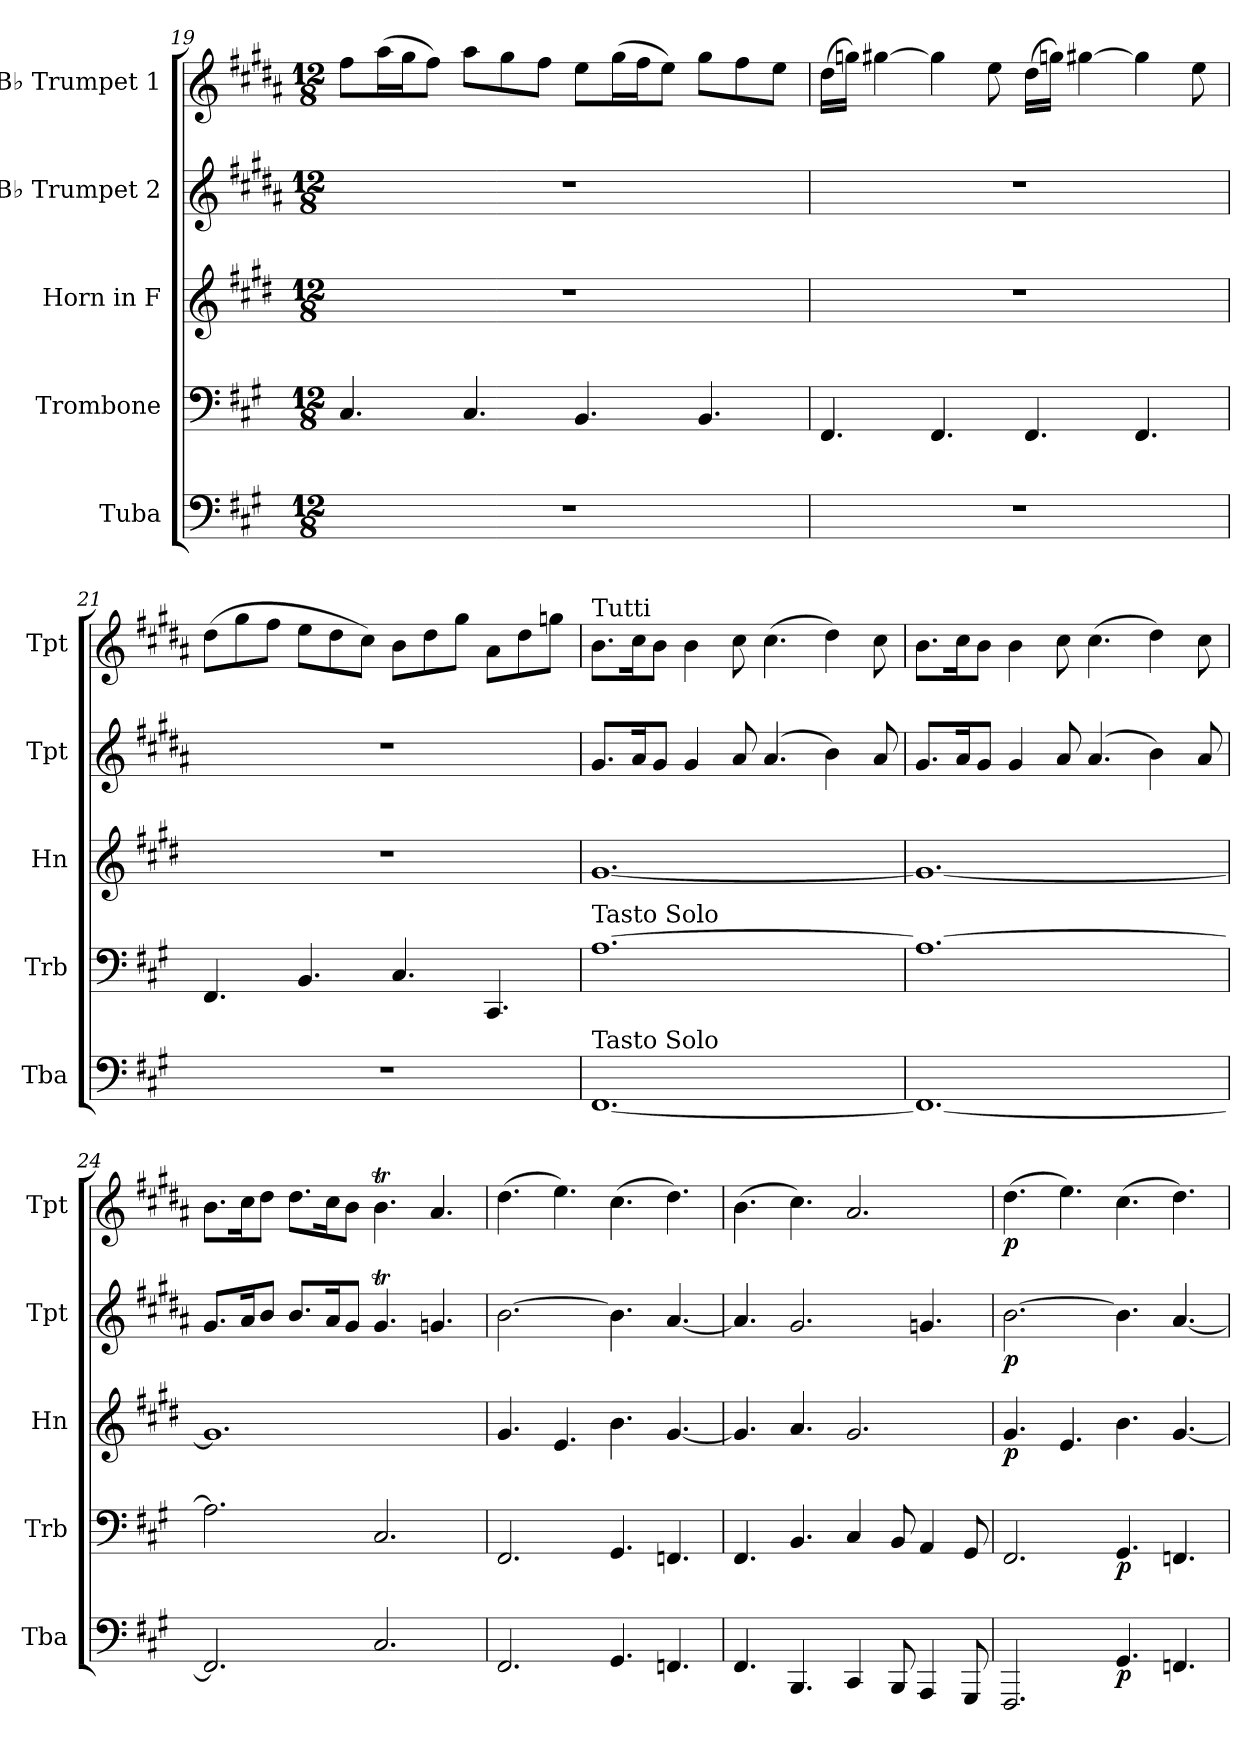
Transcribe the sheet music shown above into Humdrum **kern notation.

**kern	**dynam	**kern	**dynam	**kern	**dynam	**kern	**dynam	**kern	**dynam
*part5	*part5	*part4	*part4	*part3	*part3	*part2	*part2	*part1	*part1
*staff5	*staff5	*staff4	*staff4	*staff3	*staff3	*staff2	*staff2	*staff1	*staff1
*I"Tuba	*	*I"Trombone	*	*I"Horn in F	*	*I"B♭ Trumpet 2	*	*I"B♭ Trumpet 1	*
*I'Tba	*	*I'Trb	*	*I'Hn	*	*I'Tpt	*	*I'Tpt	*
*clefF4	*	*clefF4	*	*clefG2	*	*clefG2	*	*clefG2	*
*	*	*	*	*ITrd4c7	*	*ITrd1c2	*	*ITrd1c2	*
*k[f#c#g#]	*	*k[f#c#g#]	*	*k[f#c#g#]	*	*k[f#c#g#]	*	*k[f#c#g#]	*
*M12/8	*	*M12/8	*	*M12/8	*	*M12/8	*	*M12/8	*
=19	=19	=19	=19	=19	=19	=19	=19	=19	=19
1.r	.	4.C#/	.	1.r	.	1.r	.	8ee\L	.
.	.	.	.	.	.	.	.	(>16gg#\L	.
.	.	.	.	.	.	.	.	16ff#\J	.
.	.	.	.	.	.	.	.	8ee\J)	.
.	.	4.C#/	.	.	.	.	.	8gg#\L	.
.	.	.	.	.	.	.	.	8ff#\	.
.	.	.	.	.	.	.	.	8ee\J	.
.	.	4.BB/	.	.	.	.	.	8dd\L	.
.	.	.	.	.	.	.	.	(>16ff#\L	.
.	.	.	.	.	.	.	.	16ee\J	.
.	.	.	.	.	.	.	.	8dd\J)	.
.	.	4.BB/	.	.	.	.	.	8ff#\L	.
.	.	.	.	.	.	.	.	8ee\	.
.	.	.	.	.	.	.	.	8dd\J	.
!!LO:LB:g=z
=20	=20	=20	=20	=20	=20	=20	=20	=20	=20
1.r	.	4.FF#/	.	1.r	.	1.r	.	(>16cc#\LL	.
.	.	.	.	.	.	.	.	16ffn\JJ)	.
.	.	.	.	.	.	.	.	[4ff#X\	.
.	.	4.FF#/	.	.	.	.	.	4ff#\]	.
.	.	.	.	.	.	.	.	8dd\	.
.	.	4.FF#/	.	.	.	.	.	(>16cc#\LL	.
.	.	.	.	.	.	.	.	16ffn\JJ)	.
.	.	.	.	.	.	.	.	[4ff#X\	.
.	.	4.FF#/	.	.	.	.	.	4ff#\]	.
.	.	.	.	.	.	.	.	8dd\	.
=21	=21	=21	=21	=21	=21	=21	=21	=21	=21
1.r	.	4.FF#/	.	1.r	.	1.r	.	(>8cc#\L	.
.	.	.	.	.	.	.	.	8ff#\	.
.	.	.	.	.	.	.	.	8ee\J	.
.	.	4.BB/	.	.	.	.	.	8dd\L	.
.	.	.	.	.	.	.	.	8cc#\	.
.	.	.	.	.	.	.	.	8b\J)	.
.	.	4.C#/	.	.	.	.	.	8a\L	.
.	.	.	.	.	.	.	.	8cc#\	.
.	.	.	.	.	.	.	.	8ff#\J	.
.	.	4.CC#/	.	.	.	.	.	8g#\L	.
.	.	.	.	.	.	.	.	8cc#\	.
.	.	.	.	.	.	.	.	8ffn\J	.
=22	=22	=22	=22	=22	=22	=22	=22	=22	=22
!	!	!	!	!	!	!	!	!LO:TX:a:t=Tutti	!
!	!	!LO:TX:a:t=Tasto Solo	!	!	!	!	!	!	!
!LO:TX:a:t=Tasto Solo	!	!	!	!	!	!	!	!	!
[1.FF#	.	[1.A	.	[1.c#	.	8.f#/L	.	8.a\L	.
.	.	.	.	.	.	16g#/K	.	16b\K	.
.	.	.	.	.	.	8f#/J	.	8a\J	.
.	.	.	.	.	.	4f#/	.	4a\	.
.	.	.	.	.	.	8g#/	.	8b\	.
.	.	.	.	.	.	(>4.g#/	.	(>4.b\	.
.	.	.	.	.	.	4a\)	.	4cc#\)	.
.	.	.	.	.	.	8g#/	.	8b\	.
!!LO:PB:g=z
=23	=23	=23	=23	=23	=23	=23	=23	=23	=23
1.FF#_	.	1.A_	.	1.c#_	.	8.f#/L	.	8.a\L	.
.	.	.	.	.	.	16g#/K	.	16b\K	.
.	.	.	.	.	.	8f#/J	.	8a\J	.
.	.	.	.	.	.	4f#/	.	4a\	.
.	.	.	.	.	.	8g#/	.	8b\	.
.	.	.	.	.	.	(>4.g#/	.	(>4.b\	.
.	.	.	.	.	.	4a\)	.	4cc#\)	.
.	.	.	.	.	.	8g#/	.	8b\	.
=24	=24	=24	=24	=24	=24	=24	=24	=24	=24
2.FF#/]	.	2.A\]	.	1.c#]	.	8.f#/L	.	8.a\L	.
.	.	.	.	.	.	16g#/K	.	16b\K	.
.	.	.	.	.	.	8a/J	.	8cc#\J	.
.	.	.	.	.	.	8.a/L	.	8.cc#\L	.
.	.	.	.	.	.	16g#/K	.	16b\K	.
.	.	.	.	.	.	8f#/J	.	8a\J	.
2.C#/	.	2.C#/	.	.	.	4.f#T/	.	4.aT\	.
.	.	.	.	.	.	4.fn/	.	4.g#/	.
=25	=25	=25	=25	=25	=25	=25	=25	=25	=25
2.FF#/	.	2.FF#/	.	4.c#/	.	[2.a\	.	(>4.cc#\	.
.	.	.	.	4.A/	.	.	.	4.dd\)	.
4.GG#/	.	4.GG#/	.	4.e\	.	4.a\]	.	(>4.b\	.
4.FFn/	.	4.FFn/	.	[4.c#/	.	[4.g#/	.	4.cc#\)	.
=26	=26	=26	=26	=26	=26	=26	=26	=26	=26
4.FF#/	.	4.FF#/	.	4.c#/]	.	4.g#/]	.	(>4.a\	.
4.BBB/	.	4.BB/	.	4.d/	.	2.f#/	.	4.b\)	.
4CC#/	.	4C#/	.	2.c#/	.	.	.	2.g#/	.
8BBB/	.	8BB/	.	.	.	.	.	.	.
4AAA/	.	4AA/	.	.	.	4.fn/	.	.	.
8GGG#/	.	8GG#/	.	.	.	.	.	.	.
!!LO:LB:g=z
=27	=27	=27	=27	=27	=27	=27	=27	=27	=27
!	!	!	!	!	!LO:DY:b	!	!LO:DY:b	!	!LO:DY:b
2.FFF#/	.	2.FF#/	.	4.c#/	p	[2.a\	p	(>4.cc#\	p
.	.	.	.	4.A/	.	.	.	4.dd\)	.
!	!LO:DY:b	!	!LO:DY:b	!	!	!	!	!	!
4.GG#/	p	4.GG#/	p	4.e\	.	4.a\]	.	(>4.b\	.
4.FFn/	.	4.FFn/	.	[4.c#/	.	[4.g#/	.	4.cc#\)	.
=	=	=	=	=	=	=	=	=	=
*-	*-	*-	*-	*-	*-	*-	*-	*-	*-
